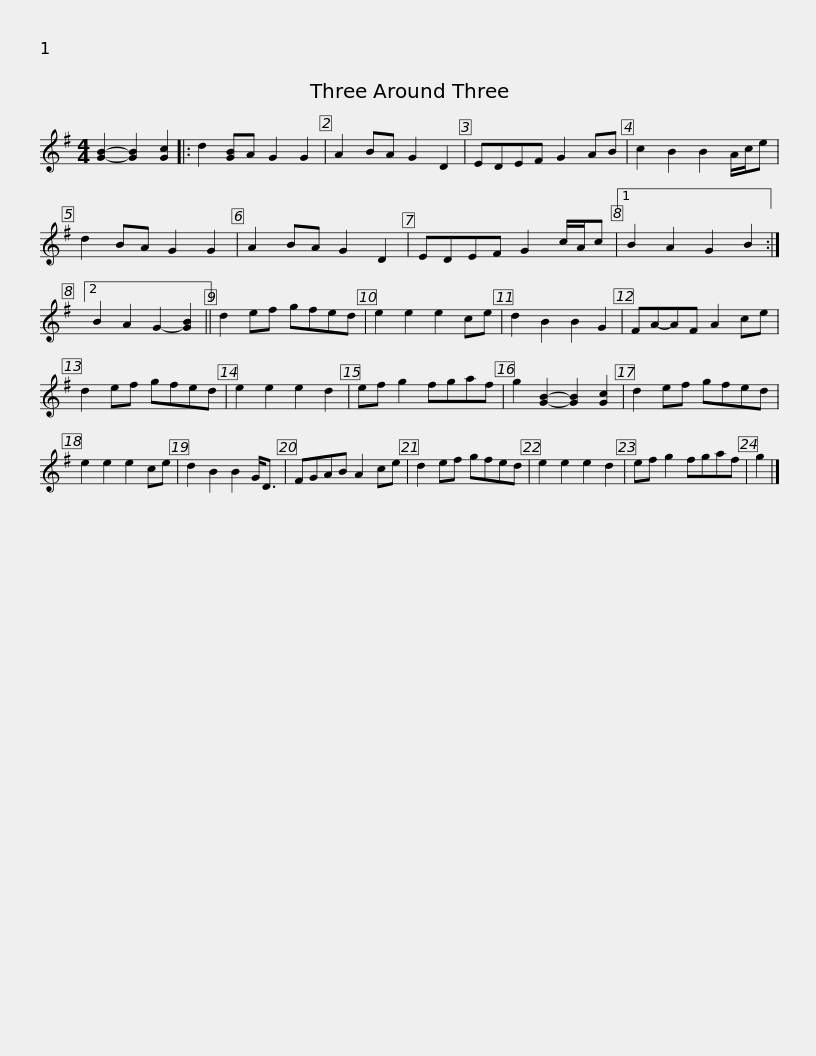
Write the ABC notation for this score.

X:1
L:1/8
M:4/4
I:linebreak $
K:G
V:1 treble
V:1
 [GB]2- [GB]2 [Gc]2 |: d2 [GB]A G2 G2 | A2 BA G2 D2 | EDEF G2 AB | c2 B2 B2 A/c/e | %5
 d2 BA G2 G2 | A2 BA G2 D2 |$ EDEF G2 c/A/c |1 B2 A2 G2 B2 :|2 B2 A2 G2- [GB]2 || %10
 d2 ef gfed | e2 e2 e2 ce | d2 B2 B2 G2 | FA-AF A2 ce |$ d2 ef gfed | %15
 e2 e2 e2 d2 | ef g2 fgaf | g2 [GB]2- [GB]2 [Gc]2 | d2 ef gfed | e2 e2 e2 ce | %20
 d2 B2 B2 G<D |$ FGAB A2 ce | d2 ef gfed | e2 e2 e2 d2 | ef g2 fgaf | %25
 g2 |] %26
